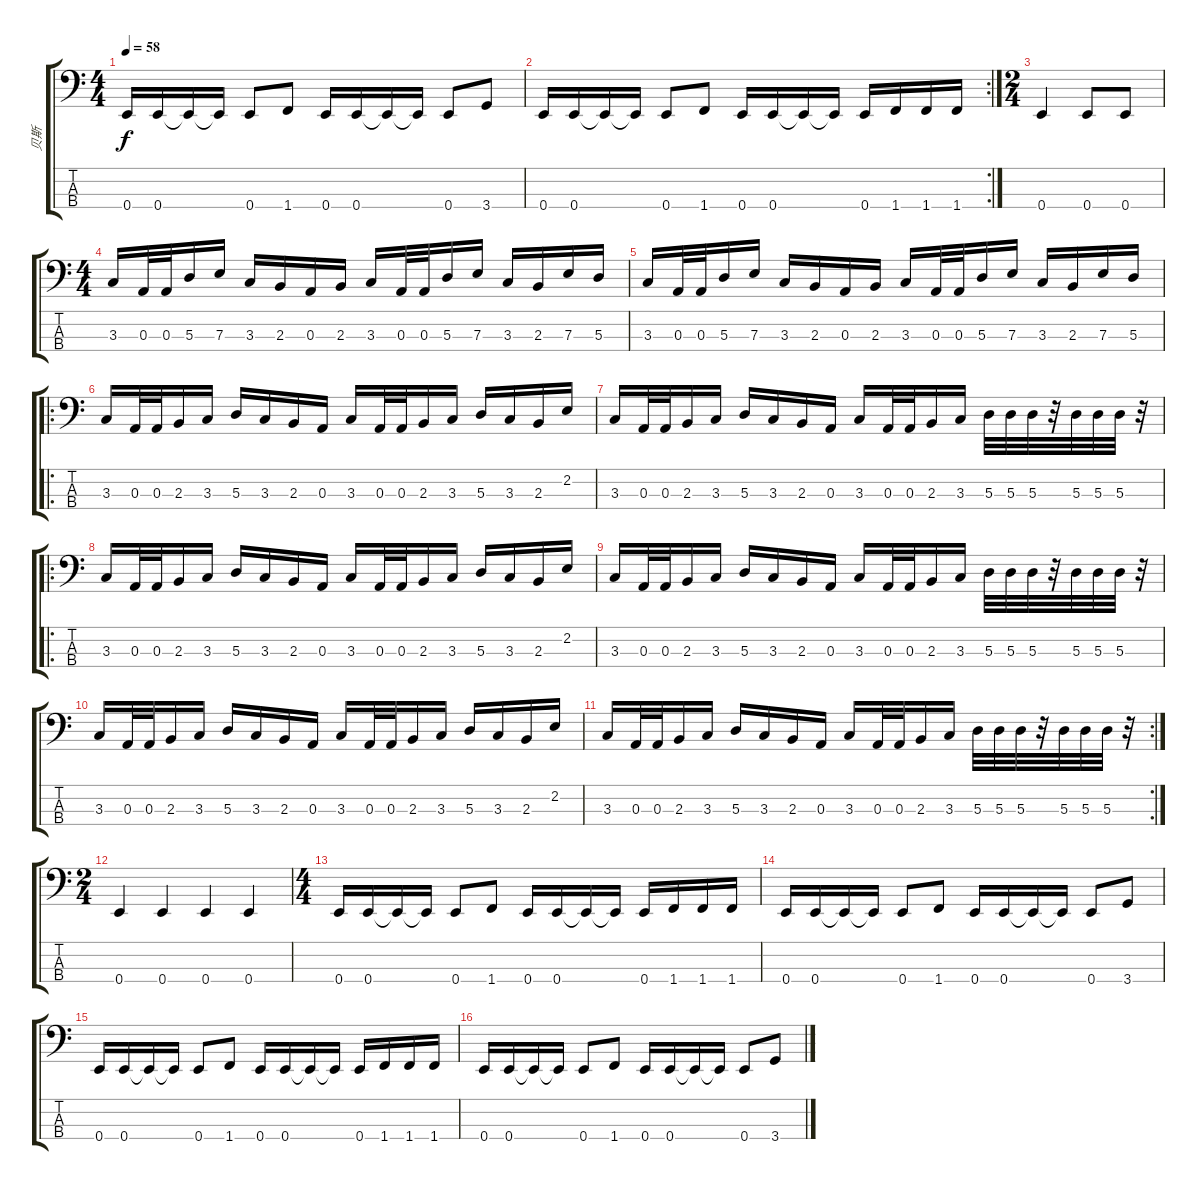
\track ("贝斯" "贝斯") {instrument electricbassfinger}
\staff {score tabs}
\tuning (G2 D2 A1 E1) {hide}
\ts (4 4)
\tempo 58
\clef f4
\ks c
0.4.16{dy f instrument electricbassfinger} 0.4.16 0.4{t}.16 0.4{t}.16 0.4.8 1.4.8 0.4.16 0.4.16 0.4{t}.16 0.4{t}.16 0.4.8 3.4.8 |
\rc 2
0.4.16 0.4.16 0.4{t}.16 0.4{t}.16 0.4.8 1.4.8 0.4.16 0.4.16 0.4{t}.16 0.4{t}.16 0.4.16 1.4.16 1.4.16 1.4.16 |
\ts (2 4)
0.4.4 0.4.8 0.4.8 |
\ts (4 4)
3.3.16 0.3.32 0.3.32 5.3.16 7.3.16 3.3.16 2.3.16 0.3.16 2.3.16 3.3.16 0.3.32 0.3.32 5.3.16 7.3.16 3.3.16 2.3.16 7.3.16 5.3.16 |
3.3.16 0.3.32 0.3.32 5.3.16 7.3.16 3.3.16 2.3.16 0.3.16 2.3.16 3.3.16 0.3.32 0.3.32 5.3.16 7.3.16 3.3.16 2.3.16 7.3.16 5.3.16 |
\ro
3.3.16 0.3.32 0.3.32 2.3.16 3.3.16 5.3.16 3.3.16 2.3.16 0.3.16 3.3.16 0.3.32 0.3.32 2.3.16 3.3.16 5.3.16 3.3.16 2.3.16 2.2.16 |
3.3.16 0.3.32 0.3.32 2.3.16 3.3.16 5.3.16 3.3.16 2.3.16 0.3.16 3.3.16 0.3.32 0.3.32 2.3.16 3.3.16 5.3.32 5.3.32 5.3.32 r.32 5.3.32 5.3.32 5.3.32 r.32 |
\ro
3.3.16 0.3.32 0.3.32 2.3.16 3.3.16 5.3.16 3.3.16 2.3.16 0.3.16 3.3.16 0.3.32 0.3.32 2.3.16 3.3.16 5.3.16 3.3.16 2.3.16 2.2.16 |
3.3.16 0.3.32 0.3.32 2.3.16 3.3.16 5.3.16 3.3.16 2.3.16 0.3.16 3.3.16 0.3.32 0.3.32 2.3.16 3.3.16 5.3.32 5.3.32 5.3.32 r.32 5.3.32 5.3.32 5.3.32 r.32 |
3.3.16 0.3.32 0.3.32 2.3.16 3.3.16 5.3.16 3.3.16 2.3.16 0.3.16 3.3.16 0.3.32 0.3.32 2.3.16 3.3.16 5.3.16 3.3.16 2.3.16 2.2.16 |
\rc 2
3.3.16 0.3.32 0.3.32 2.3.16 3.3.16 5.3.16 3.3.16 2.3.16 0.3.16 3.3.16 0.3.32 0.3.32 2.3.16 3.3.16 5.3.32 5.3.32 5.3.32 r.32 5.3.32 5.3.32 5.3.32 r.32 |
\ts (2 4)
0.4.4 0.4.4 0.4.4 0.4.4 |
\ts (4 4)
0.4.16 0.4.16 0.4{t}.16 0.4{t}.16 0.4.8 1.4.8 0.4.16 0.4.16 0.4{t}.16 0.4{t}.16 0.4.16 1.4.16 1.4.16 1.4.16 |
0.4.16 0.4.16 0.4{t}.16 0.4{t}.16 0.4.8 1.4.8 0.4.16 0.4.16 0.4{t}.16 0.4{t}.16 0.4.8 3.4.8 |
0.4.16 0.4.16 0.4{t}.16 0.4{t}.16 0.4.8 1.4.8 0.4.16 0.4.16 0.4{t}.16 0.4{t}.16 0.4.16 1.4.16 1.4.16 1.4.16 |
0.4.16 0.4.16 0.4{t}.16 0.4{t}.16 0.4.8 1.4.8 0.4.16 0.4.16 0.4{t}.16 0.4{t}.16 0.4.8 3.4.8
